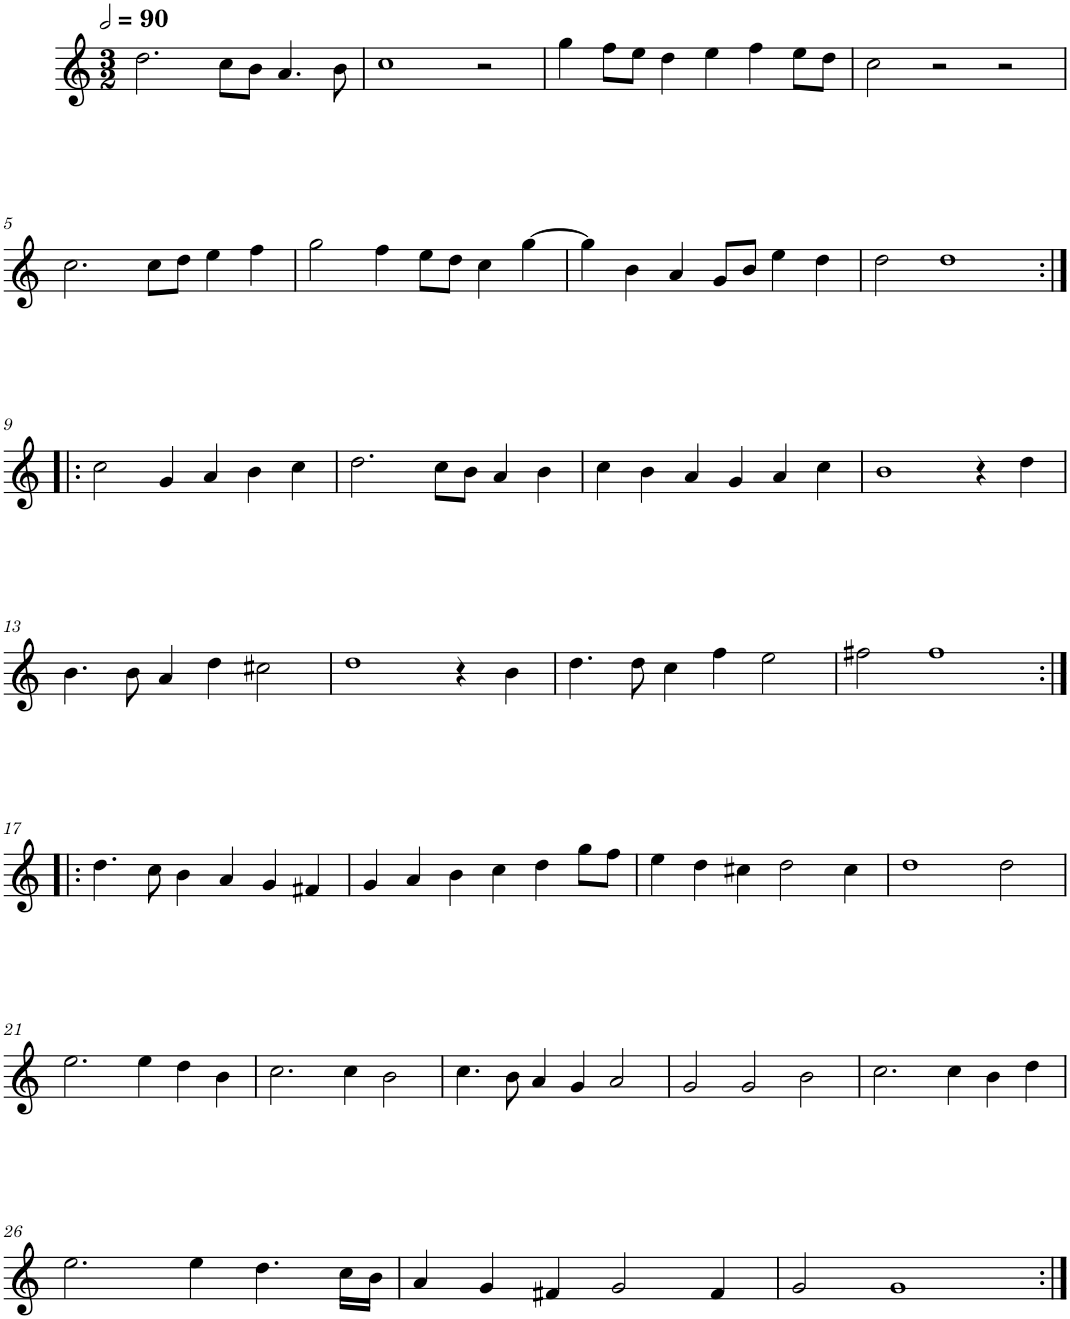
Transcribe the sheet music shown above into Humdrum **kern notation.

**kern
*part1
*staff1
*I"Cinq parties
*clefG2
*k[]
*M3/2
*MM180
=1
2.dd\
8cc\L
8b\J
4.a/
8b\
=2
1cc
2r
=3
4gg\
8ff\L
8ee\J
4dd\
4ee\
4ff\
8ee\L
8dd\J
=4
2cc\
2r
2r
!!LO:LB:g=z
=5
2.cc\
8cc\L
8dd\J
4ee\
4ff\
=6
2gg\
4ff\
8ee\L
8dd\J
4cc\
[4gg\
=7
4gg\]
4b\
4a/
8g/L
8b/J
4ee\
4dd\
=8
2dd\
1dd
!!LO:LB:g=z
=9:|!|:
2cc\
4g/
4a/
4b\
4cc\
=10
2.dd\
8cc\L
8b\J
4a/
4b\
=11
4cc\
4b\
4a/
4g/
4a/
4cc\
=12
1b
4r
4dd\
!!LO:LB:g=z
=13
4.b\
8b\
4a/
4dd\
2cc#X\
=14
1dd
4r
4b\
=15
4.dd\
8dd\
4cc\
4ff\
2ee\
=16
2ff#X\
1ff#
!!LO:LB:g=z
=17:|!|:
4.dd\
8cc\
4b\
4a/
4g/
4f#X/
=18
4g/
4a/
4b\
4cc\
4dd\
8gg\L
8ff\J
=19
4ee\
4dd\
4cc#X\
2dd\
4cc#\
=20
1dd
2dd\
!!LO:LB:g=z
=21
2.ee\
4ee\
4dd\
4b\
=22
2.cc\
4cc\
2b\
=23
4.cc\
8b\
4a/
4g/
2a/
=24
2g/
2g/
2b\
=25
2.cc\
4cc\
4b\
4dd\
!!LO:LB:g=z
=26
2.ee\
4ee\
4.dd\
16cc\LL
16b\JJ
=27
4a/
4g/
4f#X/
2g/
4f#/
=28
2g/
1g
=:|!
*-
